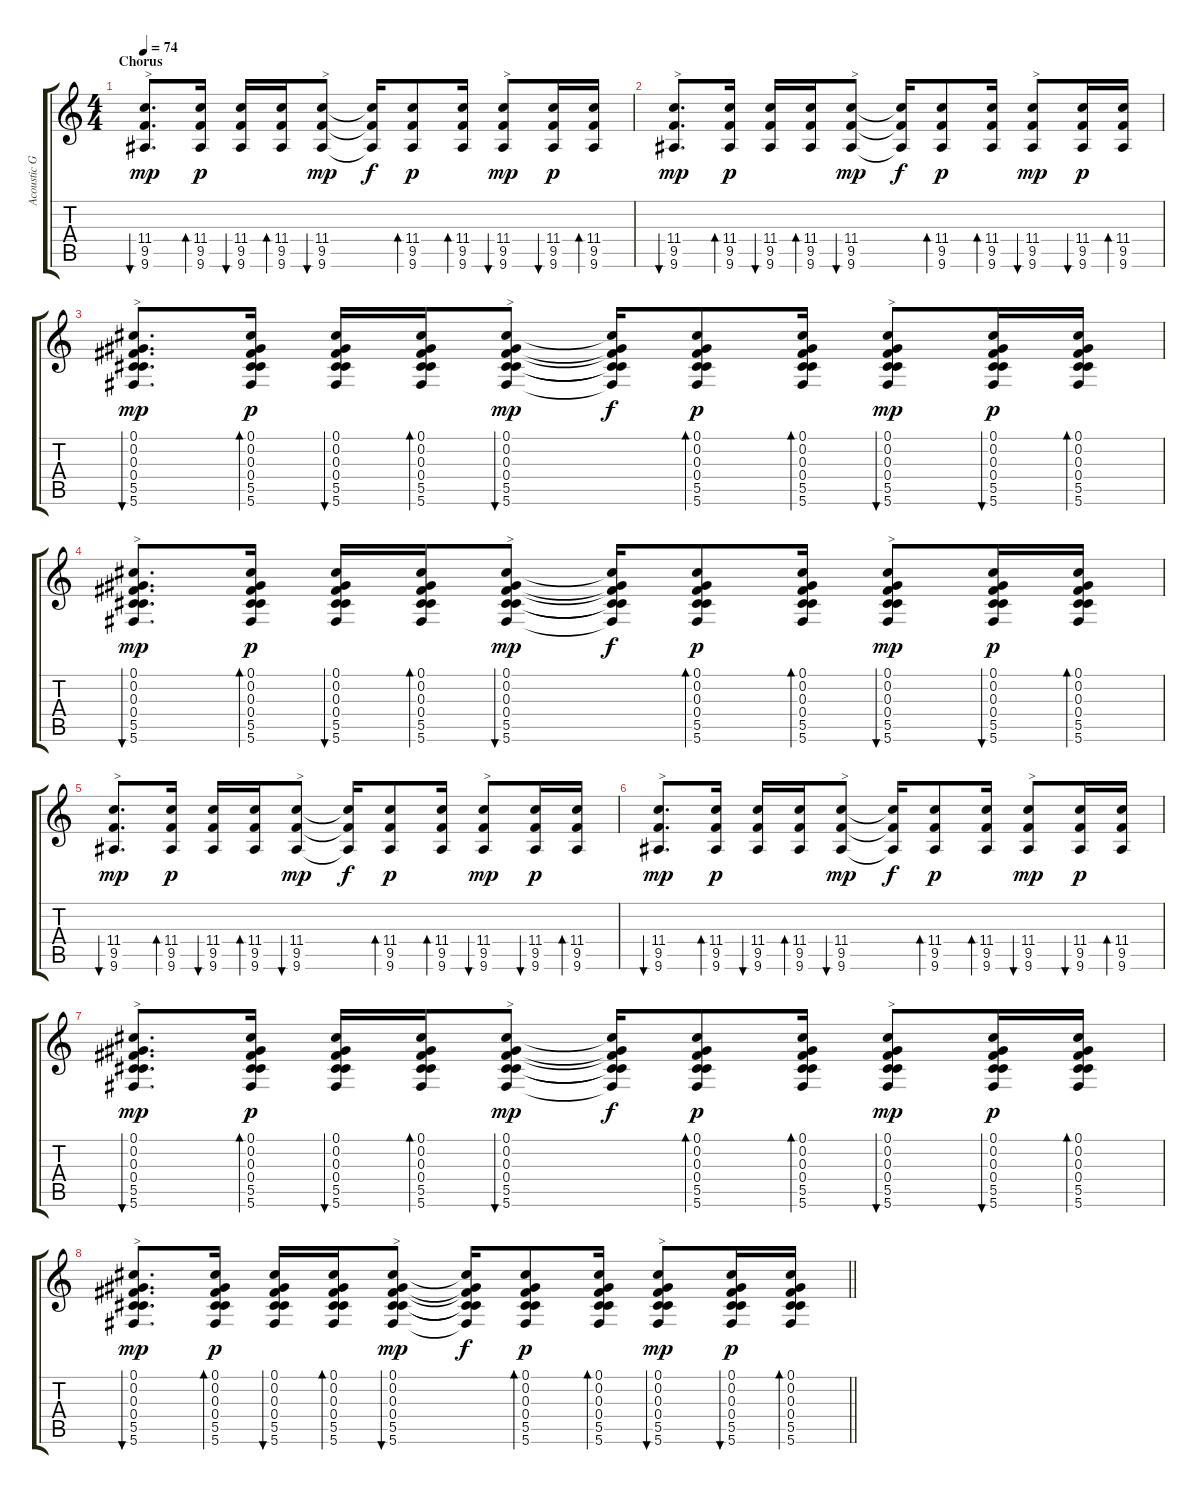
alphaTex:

\track ("Acoustic Guitar" "Acoustic G") {instrument acousticguitarsteel}
\staff {score tabs}
\tuning (Db4 Ab3 Gb3 Db3 Ab2 Db2) {hide}
\ts (4 4)
\section ("" "Chorus")
\tempo 74
\clef g2
\ks c
(11.4 9.5 9.6).8{d bu 30 txt ">" dy mp} (11.4 9.5 9.6).16{bd 30 dy p} (11.4 9.5 9.6).16{bu 30} (11.4 9.5 9.6).16{bd 30} (11.4 9.5 9.6).8{bu 30 txt ">" dy mp} (11.4{t} 9.5{t} 9.6{t}).16{dy f} (11.4 9.5 9.6).8{bd 30 dy p} (11.4 9.5 9.6).16{bd 30} (11.4 9.5 9.6).8{bu 30 txt ">" dy mp} (11.4 9.5 9.6).16{bu 30 dy p} (11.4 9.5 9.6).16{bd 30} |
(11.4 9.5 9.6).8{d bu 30 txt ">" dy mp} (11.4 9.5 9.6).16{bd 30 dy p} (11.4 9.5 9.6).16{bu 30} (11.4 9.5 9.6).16{bd 30} (11.4 9.5 9.6).8{bu 30 txt ">" dy mp} (11.4{t} 9.5{t} 9.6{t}).16{dy f} (11.4 9.5 9.6).8{bd 30 dy p} (11.4 9.5 9.6).16{bd 30} (11.4 9.5 9.6).8{bu 30 txt ">" dy mp} (11.4 9.5 9.6).16{bu 30 dy p} (11.4 9.5 9.6).16{bd 30} |
(0.1 0.2 0.3 0.4 5.5 5.6).8{d bu 30 txt ">" dy mp} (0.1 0.2 0.3 0.4 5.5 5.6).16{bd 30 dy p} (0.1 0.2 0.3 0.4 5.5 5.6).16{bu 30} (0.1 0.2 0.3 0.4 5.5 5.6).16{bd 30} (0.1 0.2 0.3 0.4 5.5 5.6).8{bu 30 txt ">" dy mp} (0.1{t} 0.2{t} 0.3{t} 0.4{t} 5.5{t} 5.6{t}).16{dy f} (0.1 0.2 0.3 0.4 5.5 5.6).8{bd 30 dy p} (0.1 0.2 0.3 0.4 5.5 5.6).16{bd 30} (0.1 0.2 0.3 0.4 5.5 5.6).8{bu 30 txt ">" dy mp} (0.1 0.2 0.3 0.4 5.5 5.6).16{bu 30 dy p} (0.1 0.2 0.3 0.4 5.5 5.6).16{bd 30} |
(0.1 0.2 0.3 0.4 5.5 5.6).8{d bu 30 txt ">" dy mp} (0.1 0.2 0.3 0.4 5.5 5.6).16{bd 30 dy p} (0.1 0.2 0.3 0.4 5.5 5.6).16{bu 30} (0.1 0.2 0.3 0.4 5.5 5.6).16{bd 30} (0.1 0.2 0.3 0.4 5.5 5.6).8{bu 30 txt ">" dy mp} (0.1{t} 0.2{t} 0.3{t} 0.4{t} 5.5{t} 5.6{t}).16{dy f} (0.1 0.2 0.3 0.4 5.5 5.6).8{bd 30 dy p} (0.1 0.2 0.3 0.4 5.5 5.6).16{bd 30} (0.1 0.2 0.3 0.4 5.5 5.6).8{bu 30 txt ">" dy mp} (0.1 0.2 0.3 0.4 5.5 5.6).16{bu 30 dy p} (0.1 0.2 0.3 0.4 5.5 5.6).16{bd 30} |
(11.4 9.5 9.6).8{d bu 30 txt ">" dy mp} (11.4 9.5 9.6).16{bd 30 dy p} (11.4 9.5 9.6).16{bu 30} (11.4 9.5 9.6).16{bd 30} (11.4 9.5 9.6).8{bu 30 txt ">" dy mp} (11.4{t} 9.5{t} 9.6{t}).16{dy f} (11.4 9.5 9.6).8{bd 30 dy p} (11.4 9.5 9.6).16{bd 30} (11.4 9.5 9.6).8{bu 30 txt ">" dy mp} (11.4 9.5 9.6).16{bu 30 dy p} (11.4 9.5 9.6).16{bd 30} |
(11.4 9.5 9.6).8{d bu 30 txt ">" dy mp} (11.4 9.5 9.6).16{bd 30 dy p} (11.4 9.5 9.6).16{bu 30} (11.4 9.5 9.6).16{bd 30} (11.4 9.5 9.6).8{bu 30 txt ">" dy mp} (11.4{t} 9.5{t} 9.6{t}).16{dy f} (11.4 9.5 9.6).8{bd 30 dy p} (11.4 9.5 9.6).16{bd 30} (11.4 9.5 9.6).8{bu 30 txt ">" dy mp} (11.4 9.5 9.6).16{bu 30 dy p} (11.4 9.5 9.6).16{bd 30} |
(0.1 0.2 0.3 0.4 5.5 5.6).8{d bu 30 txt ">" dy mp} (0.1 0.2 0.3 0.4 5.5 5.6).16{bd 30 dy p} (0.1 0.2 0.3 0.4 5.5 5.6).16{bu 30} (0.1 0.2 0.3 0.4 5.5 5.6).16{bd 30} (0.1 0.2 0.3 0.4 5.5 5.6).8{bu 30 txt ">" dy mp} (0.1{t} 0.2{t} 0.3{t} 0.4{t} 5.5{t} 5.6{t}).16{dy f} (0.1 0.2 0.3 0.4 5.5 5.6).8{bd 30 dy p} (0.1 0.2 0.3 0.4 5.5 5.6).16{bd 30} (0.1 0.2 0.3 0.4 5.5 5.6).8{bu 30 txt ">" dy mp} (0.1 0.2 0.3 0.4 5.5 5.6).16{bu 30 dy p} (0.1 0.2 0.3 0.4 5.5 5.6).16{bd 30} |
\barLineRight lightlight
(0.1 0.2 0.3 0.4 5.5 5.6).8{d bu 30 txt ">" dy mp} (0.1 0.2 0.3 0.4 5.5 5.6).16{bd 30 dy p} (0.1 0.2 0.3 0.4 5.5 5.6).16{bu 30} (0.1 0.2 0.3 0.4 5.5 5.6).16{bd 30} (0.1 0.2 0.3 0.4 5.5 5.6).8{bu 30 txt ">" dy mp} (0.1{t} 0.2{t} 0.3{t} 0.4{t} 5.5{t} 5.6{t}).16{dy f} (0.1 0.2 0.3 0.4 5.5 5.6).8{bd 30 dy p} (0.1 0.2 0.3 0.4 5.5 5.6).16{bd 30} (0.1 0.2 0.3 0.4 5.5 5.6).8{bu 30 txt ">" dy mp} (0.1 0.2 0.3 0.4 5.5 5.6).16{bu 30 dy p} (0.1 0.2 0.3 0.4 5.5 5.6).16{bd 30}
